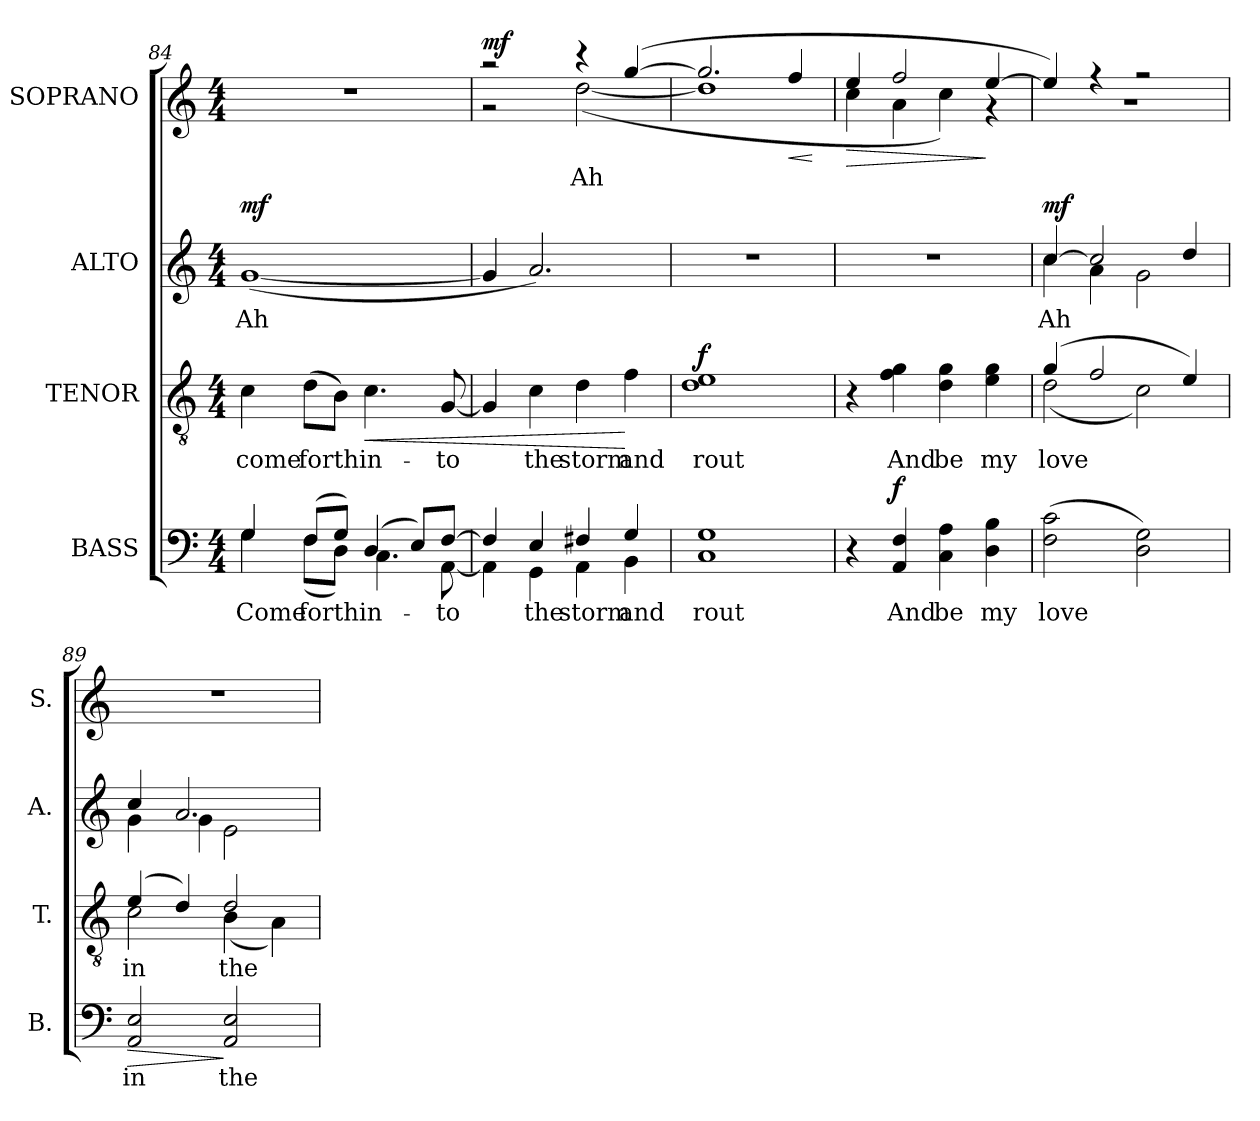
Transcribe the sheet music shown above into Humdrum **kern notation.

**kern	**text	**dynam	**kern	**text	**dynam	**kern	**text	**dynam	**kern	**text	**dynam
*part4	*part4	*part4	*part3	*part3	*part3	*part2	*part2	*part2	*part1	*part1	*part1
*staff4	*staff4	*staff4	*staff3	*staff3	*staff3	*staff2	*staff2	*staff2	*staff1	*staff1	*staff1
*I"BASS	*	*	*I"TENOR	*	*	*I"ALTO	*	*	*I"SOPRANO	*	*
*I'B.	*	*	*I'T.	*	*	*I'A.	*	*	*I'S.	*	*
*clefF4	*	*	*clefGv2	*	*	*clefG2	*	*	*clefG2	*	*
*	*	*	*ITrd7c12	*	*	*	*	*	*	*	*
*k[]	*	*	*k[]	*	*	*k[]	*	*	*k[]	*	*
*a:	*	*	*a:	*	*	*a:	*	*	*a:	*	*
*M4/4	*	*	*M4/4	*	*	*M4/4	*	*	*M4/4	*	*
=84	=84	=84	=84	=84	=84	=84	=84	=84	=84	=84	=84
!	!LO:LY:b:color=#000000	!	!	!	!	!	!	!	!	!	!
*^	*	*	*	*	*	*	*	*	*	*	*
!	!	!LO:LY:a:color=#000000	!	!	!	!	!	!	!	!	!	!
!	!	!	!	!	!LO:LY:b:color=#000000	!	!	!	!	!	!	!
!	!	!	!	!	!	!	!	!LO:LY:b:color=#000000	!	!	!	!
4Gi/	4Gi\	Come	.	4Ci\	come	.	([1gi	Ah	mf	1r	.	.
!	!	!LO:LY:b:color=#000000	!	!	!	!	!	!	!	!	!	!
!	!	!	!	!	!LO:LY:b:color=#000000	!	!	!	!	!	!	!
(8Fi/L	(8Fi\L	forth	.	(8Di\L	forth	.	.	.	.	.	.	.
8Gi/J)	8Di\J)	.	.	8BBi\J)	.	.	.	.	.	.	.	.
!	!	!LO:LY:b:color=#000000	!	!	!	!	!	!	!	!	!	!
!	!	!	!	!	!LO:LY:b:color=#000000	!LO:HP:b	!	!	!	!	!	!
(4Di/	4.Ci\	in-	.	4.Ci\	in-	<	.	.	.	.	.	.
8Ei/L)	.	.	.	.	.	.	.	.	.	.	.	.
!	!	!LO:LY:b:color=#000000	!	!	!	!	!	!	!	!	!	!
!	!	!	!	!	!LO:LY:b:color=#000000	!	!	!	!	!	!	!
[8Fi/J	[8AAi\	-to	.	[8GGi/	-to	.	.	.	.	.	.	.
=85	=85	=85	=85	=85	=85	=85	=85	=85	=85	=85	=85	=85
*	*	*	*	*	*	*	*	*	*	*^	*	*
4Fi/]	4AAi\]	.	.	4GGi/]	.	.	4gi/]	.	.	2r	2r	.	mf
!	!	!LO:LY:b:color=#000000	!	!	!	!	!	!	!	!	!	!	!
!	!	!	!	!	!LO:LY:b:color=#000000	!	!	!	!	!	!	!	!
4Ei/	4GGi\	the	.	4Ci\	the	.	2.ai/)	.	.	.	.	.	.
!	!	!LO:LY:b:color=#000000	!	!	!	!	!	!	!	!	!	!	!
!	!	!	!	!	!LO:LY:b:color=#000000	!	!	!	!	!	!	!	!
!	!	!	!	!	!	!	!	!	!	!	!	!LO:LY:b:color=#000000	!
4F#Xi/	4AAi\	storm	.	4Di\	storm	.	.	.	.	4r	([2ddi\	Ah	.
!	!	!LO:LY:b:color=#000000	!	!	!	!	!	!	!	!	!	!	!
!	!	!	!	!	!LO:LY:b:color=#000000	!	!	!	!	!	!	!	!
4Gi/	4BBi\	and	.	4Fi\	and	[	.	.	.	([4ggi/	.	.	.
=86	=86	=86	=86	=86	=86	=86	=86	=86	=86	=86	=86	=86	=86
!	!	!LO:LY:b:color=#000000	!	!	!	!	!	!	!	!	!	!	!
!	!	!	!	!	!LO:LY:b:color=#000000	!	!	!	!	!	!	!	!
1Gi	1Ci	rout	.	1Di 1Ei	rout	f	1r	.	.	2.ggi/]	1ddi]	.	.
!	!	!	!	!	!	!	!	!	!	!	!	!	!LO:HP:b
.	.	.	.	.	.	.	.	.	.	4ffi/	.	.	<
*v	*v	*	*	*	*	*	*	*	*	*v	*v	*	*
.	.	.	.	.	.	.	.	.	.	.	[
=87	=87	=87	=87	=87	=87	=87	=87	=87	=87	=87	=87
*	*	*	*	*	*	*	*	*	*^	*	*
!	!	!	!	!	!	!	!	!	!	!	!	!LO:HP:b
4r	.	.	4r	.	.	1r	.	.	4eei/	4cci\	.	>
!	!LO:LY:b:color=#000000	!	!	!	!	!	!	!	!	!	!	!
!	!	!	!	!LO:LY:b:color=#000000	!	!	!	!	!	!	!	!
4AAi/ 4Fi	And	f	4Fi\ 4Gi	And	.	.	.	.	2ffi/	4ai\	.	.
!	!LO:LY:b:color=#000000	!	!	!	!	!	!	!	!	!	!	!
!	!	!	!	!LO:LY:b:color=#000000	!	!	!	!	!	!	!	!
4Ci\ 4Ai	be	.	4Di\ 4Gi	be	.	.	.	.	.	4cci\)	.	.
!	!LO:LY:b:color=#000000	!	!	!	!	!	!	!	!	!	!	!
!	!	!	!	!LO:LY:b:color=#000000	!	!	!	!	!	!	!	!
4Di\ 4Bi	my	.	4Ei\ 4Gi	my	.	.	.	.	[4eei/	4r	.	]
!!LO:PB:g=z	!!
=88	=88	=88	=88	=88	=88	=88	=88	=88	=88	=88	=88	=88
!	!LO:LY:b:color=#000000	!	!	!	!	!	!	!	!	!	!	!
!	!	!	!	!LO:LY:b:color=#000000	!	!	!	!	!	!	!	!
*	*	*	*^	*	*	*^	*	*	*	*	*	*
!	!	!	!	!	!	!	!	!	!LO:LY:b:color=#000000	!	!	!	!	!
(2Fi\ 2ci	love	.	(4Gi/	(2Di\	love	.	[4cci/	4cci\	Ah	mf	4eei/])	1r	.	.
.	.	.	2Fi/	.	.	.	2cci/]	4ai\	.	.	4r	.	.	.
2Di\ 2Gi)	.	.	.	2Ci\)	.	.	.	2gi\	.	.	2r	.	.	.
.	.	.	4Ei/)	.	.	.	4ddi/	.	.	.	.	.	.	.
*	*	*	*	*	*	*	*	*	*	*	*v	*v	*	*
=89	=89	=89	=89	=89	=89	=89	=89	=89	=89	=89	=89	=89	=89
!	!LO:LY:b:color=#000000	!LO:HP:b	!	!	!	!	!	!	!	!	!	!	!
!	!	!	!	!	!LO:LY:b:color=#000000	!	!	!	!	!	!	!	!
2AAi/ 2Ei	in	>	(4Ei/	2Ci\	in	.	4cci/	4gi\	.	.	1r	.	.
.	.	.	4Di/)	.	.	.	2.ai/	4gi\	.	.	.	.	.
!	!LO:LY:b:color=#000000	!	!	!	!	!	!	!	!	!	!	!	!
!	!	!	!	!	!LO:LY:b:color=#000000	!	!	!	!	!	!	!	!
2AAi/ 2Ei	the	]	2Di/	(4BBi\	the	.	.	2ei\	.	.	.	.	.
.	.	.	.	4AAi\)	.	.	.	.	.	.	.	.	.
*	*	*	*v	*v	*	*	*	*	*	*	*	*	*
*	*	*	*	*	*	*v	*v	*	*	*	*	*
=	=	=	=	=	=	=	=	=	=	=	=
*-	*-	*-	*-	*-	*-	*-	*-	*-	*-	*-	*-
